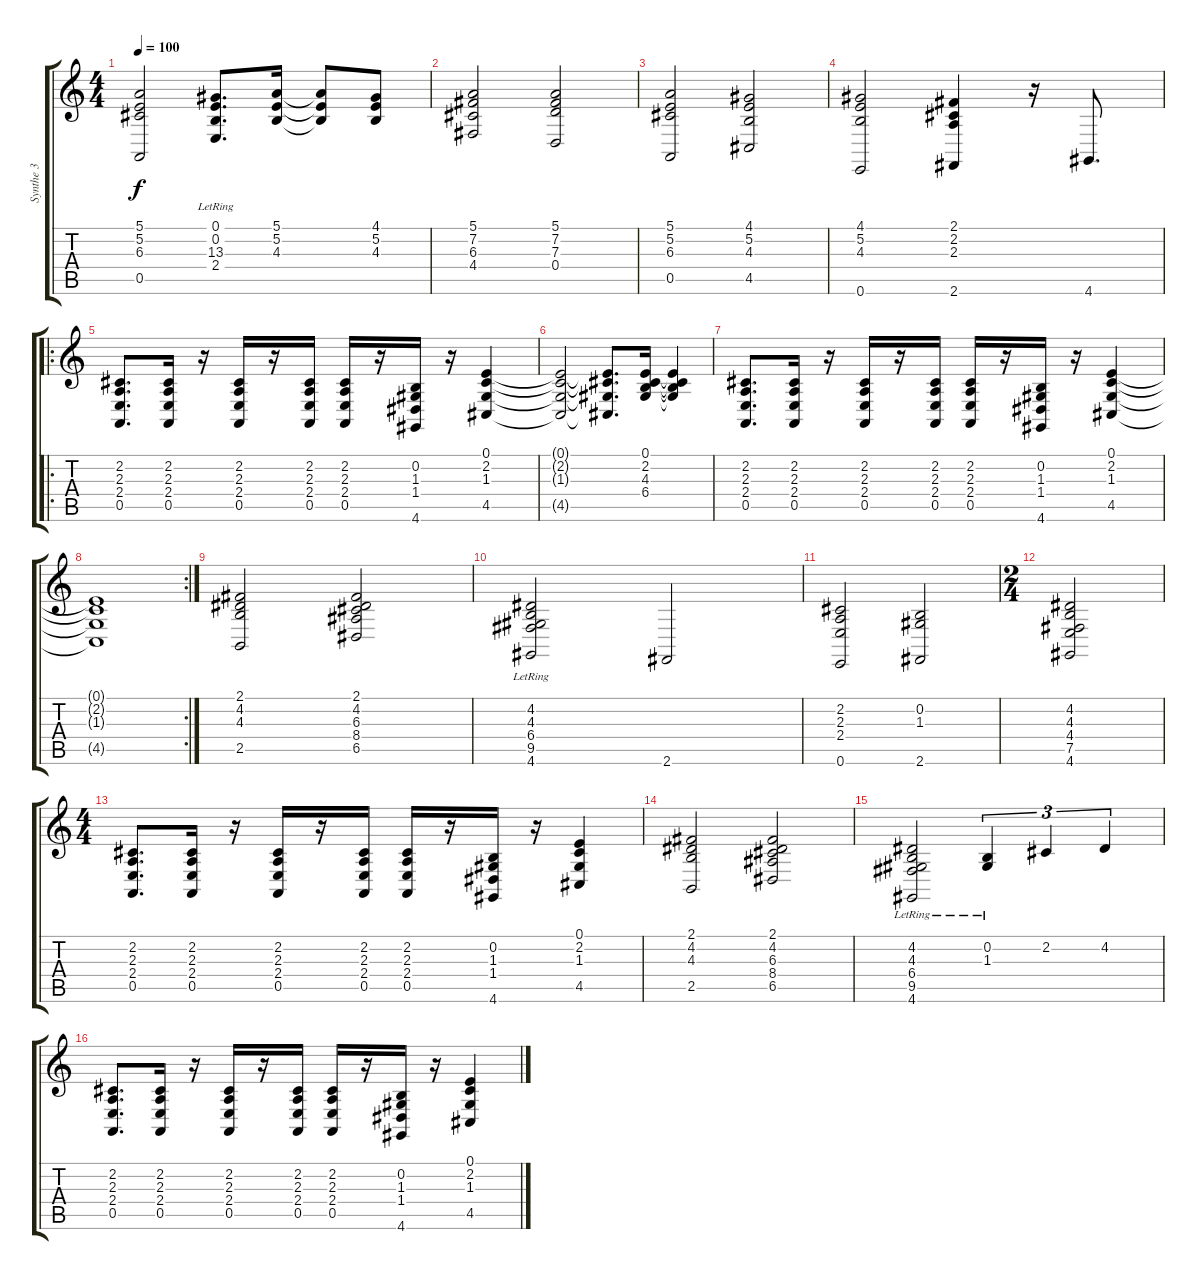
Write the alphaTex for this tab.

\track ("Synthe 3" "Synthe 3") {instrument synthbrass1}
\staff {score tabs}
\tuning (E4 B3 G3 D3 A2 E2) {hide}
\ts (4 4)
\tempo 100
\clef g2
\ks c
(5.1 5.2 6.3 0.5).2{dy f} (0.1 0.2 13.3 2.4{lr}).8{d} (5.1 5.2 4.3).16 (5.1{t} 5.2{t} 4.3{t}).8 (4.1 5.2 4.3).8 |
(5.1 7.2 6.3 4.4).2 (5.1 7.2 7.3 0.4).2 |
(5.1 5.2 6.3 0.5).2 (4.1 5.2 4.3 4.5).2 |
(4.1 5.2 4.3 0.6).2 (2.1 2.2 2.3 2.6).4 r.16 4.6.8{d} |
\ro
(2.2 2.3 2.4 0.5).8{d} (2.2 2.3 2.4 0.5).16 r.16 (2.2 2.3 2.4 0.5).16 r.16 (2.2 2.3 2.4 0.5).16 (2.2 2.3 2.4 0.5).16 r.16 (0.2 1.3 1.4 4.6).16 r.16 (0.1 2.2 1.3 4.5).4 |
(0.1{t} 2.2{t} 1.3{t} 4.5{t}).2 (0.1{t} 2.2{t} 1.3{t} 4.5{t}).8{d} (0.1 2.2 4.3 6.4).16 (0.1{t} 2.2{t} 4.3{t} 6.4{t}).4 |
(2.2 2.3 2.4 0.5).8{d} (2.2 2.3 2.4 0.5).16 r.16 (2.2 2.3 2.4 0.5).16 r.16 (2.2 2.3 2.4 0.5).16 (2.2 2.3 2.4 0.5).16 r.16 (0.2 1.3 1.4 4.6).16 r.16 (0.1 2.2 1.3 4.5).4 |
\rc 2
(0.1{t} 2.2{t} 1.3{t} 4.5{t}).1 |
(2.1 4.2 4.3 2.5).2 (2.1 4.2 6.3 8.4 6.5).2 |
(4.2{lr} 4.3{lr} 6.4{lr} 9.5{lr} 4.6).2 2.6.2 |
(2.2 2.3 2.4 0.6).2 (0.2 1.3 2.6).2 |
\ts (2 4)
(4.2 4.3 4.4 7.5 4.6).2 |
\ts (4 4)
(2.2 2.3 2.4 0.5).8{d} (2.2 2.3 2.4 0.5).16 r.16 (2.2 2.3 2.4 0.5).16 r.16 (2.2 2.3 2.4 0.5).16 (2.2 2.3 2.4 0.5).16 r.16 (0.2 1.3 1.4 4.6).16 r.16 (0.1 2.2 1.3 4.5).4 |
(2.1 4.2 4.3 2.5).2 (2.1 4.2 6.3 8.4 6.5).2 |
(4.2 4.3 6.4 9.5 4.6{lr}).2 (0.2 1.3{lr}).4{tu (3 2)} 2.2.4{tu (3 2)} 4.2.4{tu (3 2)} |
(2.2 2.3 2.4 0.5).8{d} (2.2 2.3 2.4 0.5).16 r.16 (2.2 2.3 2.4 0.5).16 r.16 (2.2 2.3 2.4 0.5).16 (2.2 2.3 2.4 0.5).16 r.16 (0.2 1.3 1.4 4.6).16 r.16 (0.1 2.2 1.3 4.5).4
